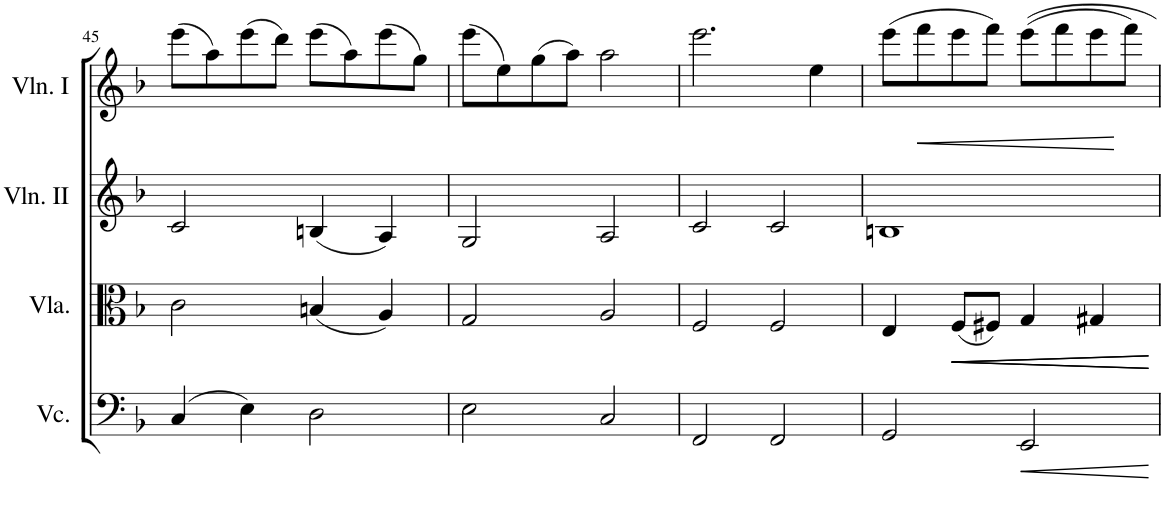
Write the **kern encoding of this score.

**kern	**kern	**dynam	**kern	**kern	**dynam
*part4	*part3	*part3	*part2	*part1	*part1
*staff4	*staff3	*staff3	*staff2	*staff1	*staff1
*I"Cello	*I"Viola	*	*I"Violin II	*I"Violin I	*
*	*I'Vla.	*	*I'Vln. II	*I'Vln. I	*
!!LO:PB:g=z
*clefF4	*clefC3	*	*clefG2	*clefG2	*
*k[b-]	*k[b-]	*	*k[b-]	*k[b-]	*
*M4/4	*M4/4	*	*M4/4	*M4/4	*
*met(c)	*met(c)	*	*met(c)	*met(c)	*
=45	=45	=45	=45	=45	=45
(4C/	2c\	.	2c/	(8eee\L	.
.	.	.	.	(8aa\)	.
4E\)	.	.	.	(8eee\)	.
.	.	.	.	(8ddd\J)	.
2D\	(4Bn/	.	(4Bn/	(8eee\L)	.
.	.	.	.	(8aa\)	.
.	4A/)	.	4A/)	(8eee\)	.
.	.	.	.	(8gg\J)	.
=46	=46	=46	=46	=46	=46
2E\	2G/	.	2G/	(8eee\L)	.
.	.	.	.	(8ee\)	.
.	.	.	.	(8gg\)	.
.	.	.	.	(8aa\J)	.
2C/	2A/	.	2A/	2aa\	.
=47	=47	=47	=47	=47	=47
2FF/	2F/	.	2c/	2.eee\	.
2FF/	2F/	.	2c/	.	.
.	.	.	.	4ee\	.
=48	=48	=48	=48	=48	=48
2GG/	4E/	.	1Bn	(8eee\L)	.
!	!	!	!	!	!LO:HP:b
.	.	.	.	8fff\	<
!	!	!LO:HP:b	!	!	!
.	(8F/L	<	.	8eee\	.
!	!	!LO:HP:b	!	!	!
.	8F#X/J)	<	.	(8fff\J)	.
2EE/	4G/	.	.	(8eee\L)	.
.	.	.	.	8fff\	.
.	4G#X/	.	.	8eee\	.
.	.	.	.	8fff\J)	[
.	.	[ [	.	.	.
=	=	=	=	=	=
*-	*-	*-	*-	*-	*-
